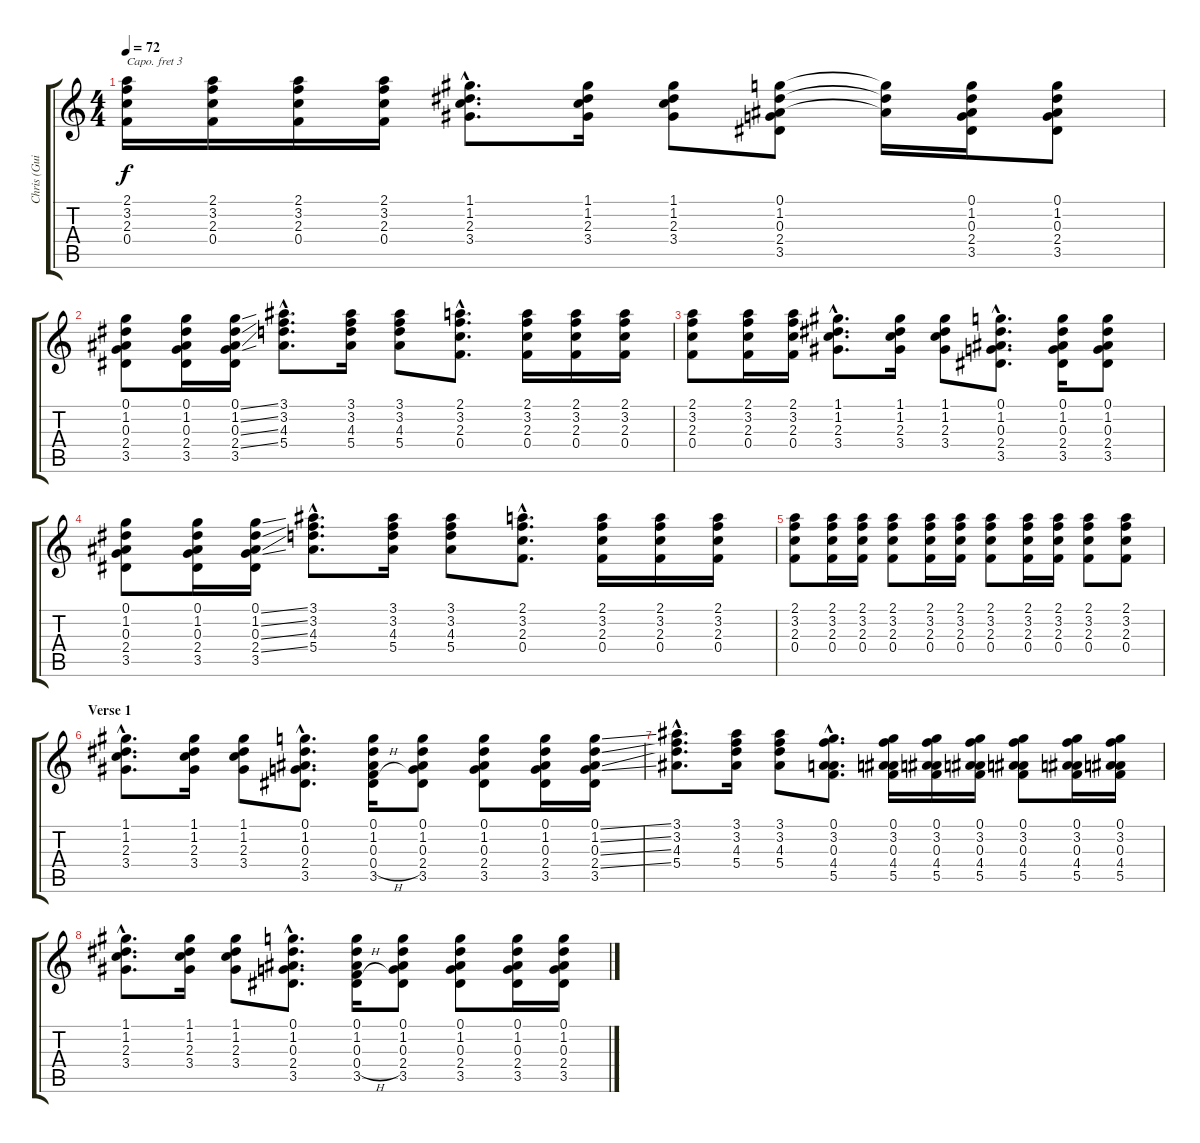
\track ("Chris (Guitar Overdub) Capo 3rd" "Chris (Gui") {instrument distortionguitar}
\staff {score tabs}
\capo 3
\tuning (E4 B3 G3 D3 A2 E2) {hide}
\ts (4 4)
\tempo 72
\clef g2
\ks c
(2.1 3.2 2.3 0.4).16{dy f} (2.1 3.2 2.3 0.4).16 (2.1 3.2 2.3 0.4).16 (2.1 3.2 2.3 0.4).16 (1.1{hac} 1.2{hac} 2.3{hac} 3.4{hac}).8{d} (1.1 1.2 2.3 3.4).16 (1.1 1.2 2.3 3.4).8 (0.1 1.2 0.3 2.4 3.5).8 (0.1{t} 1.2{t} 0.3{t}).16 (0.1 1.2 0.3 2.4 3.5).16 (0.1 1.2 0.3 2.4 3.5).8 |
(0.1 1.2 0.3 2.4 3.5).8 (0.1 1.2 0.3 2.4 3.5).16 (0.1{ss} 1.2{ss} 0.3{ss} 2.4{ss} 3.5).16 (3.1{hac} 3.2{hac} 4.3{hac} 5.4{hac}).8{d} (3.1 3.2 4.3 5.4).16 (3.1 3.2 4.3 5.4).8 (2.1{hac} 3.2{hac} 2.3{hac} 0.4{hac}).8{d} (2.1 3.2 2.3 0.4).16 (2.1 3.2 2.3 0.4).16 (2.1 3.2 2.3 0.4).16 |
(2.1 3.2 2.3 0.4).8 (2.1 3.2 2.3 0.4).16 (2.1 3.2 2.3 0.4).16 (1.1{hac} 1.2{hac} 2.3{hac} 3.4{hac}).8{d} (1.1 1.2 2.3 3.4).16 (1.1 1.2 2.3 3.4).8 (0.1{hac} 1.2{hac} 0.3{hac} 2.4{hac} 3.5{hac}).8{d} (0.1 1.2 0.3 2.4 3.5).16 (0.1 1.2 0.3 2.4 3.5).8 |
(0.1 1.2 0.3 2.4 3.5).8 (0.1 1.2 0.3 2.4 3.5).16 (0.1{ss} 1.2{ss} 0.3{ss} 2.4{ss} 3.5).16 (3.1{hac} 3.2{hac} 4.3{hac} 5.4{hac}).8{d} (3.1 3.2 4.3 5.4).16 (3.1 3.2 4.3 5.4).8 (2.1{hac} 3.2{hac} 2.3{hac} 0.4{hac}).8{d} (2.1 3.2 2.3 0.4).16 (2.1 3.2 2.3 0.4).16 (2.1 3.2 2.3 0.4).16 |
(2.1 3.2 2.3 0.4).8 (2.1 3.2 2.3 0.4).16 (2.1 3.2 2.3 0.4).16 (2.1 3.2 2.3 0.4).8 (2.1 3.2 2.3 0.4).16 (2.1 3.2 2.3 0.4).16 (2.1 3.2 2.3 0.4).8 (2.1 3.2 2.3 0.4).16 (2.1 3.2 2.3 0.4).16 (2.1 3.2 2.3 0.4).8 (2.1 3.2 2.3 0.4).8 |
\section ("" "Verse 1")
(1.1{hac} 1.2{hac} 2.3{hac} 3.4{hac}).8{d} (1.1 1.2 2.3 3.4).16 (1.1 1.2 2.3 3.4).8 (0.1{hac} 1.2{hac} 0.3{hac} 2.4{hac} 3.5{hac}).8{d} (0.1 1.2 0.3 0.4{h} 3.5).16 (0.1 1.2 0.3 2.4 3.5).8 (0.1 1.2 0.3 2.4 3.5).8 (0.1 1.2 0.3 2.4 3.5).16 (0.1{ss} 1.2{ss} 0.3{ss} 2.4{ss} 3.5).16 |
(3.1{hac} 3.2{hac} 4.3{hac} 5.4{hac}).8{d} (3.1 3.2 4.3 5.4).16 (3.1 3.2 4.3 5.4).8 (0.1{hac} 3.2{hac} 0.3{hac} 4.4{hac} 5.5{hac}).8{d} (0.1 3.2 0.3 4.4 5.5).16 (0.1 3.2 0.3 4.4 5.5).16 (0.1 3.2 0.3 4.4 5.5).16 (0.1 3.2 0.3 4.4 5.5).8 (0.1 3.2 0.3 4.4 5.5).16 (0.1 3.2 0.3 4.4 5.5).16 |
(1.1{hac} 1.2{hac} 2.3{hac} 3.4{hac}).8{d} (1.1 1.2 2.3 3.4).16 (1.1 1.2 2.3 3.4).8 (0.1{hac} 1.2{hac} 0.3{hac} 2.4{hac} 3.5{hac}).8{d} (0.1 1.2 0.3 0.4{h} 3.5).16 (0.1 1.2 0.3 2.4 3.5).8 (0.1 1.2 0.3 2.4 3.5).8 (0.1 1.2 0.3 2.4 3.5).16 (0.1{ss} 1.2{ss} 0.3{ss} 2.4{ss} 3.5).16
